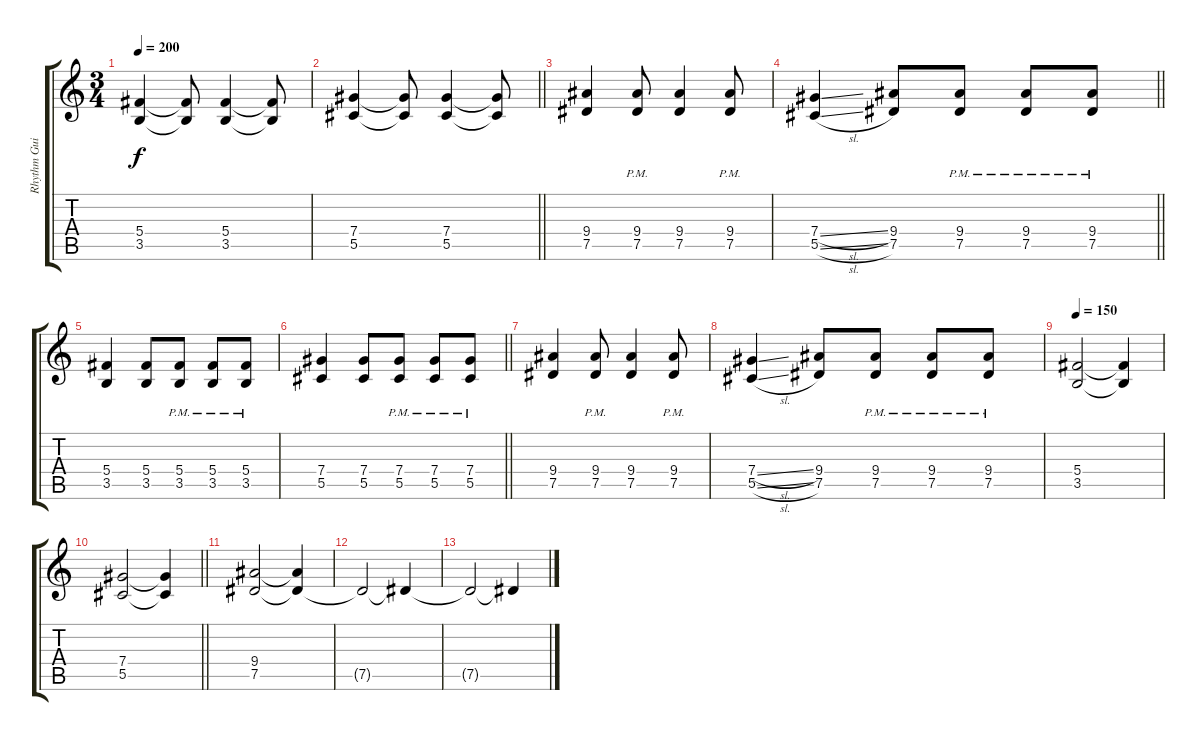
\track ("Rhythm Guitar" "Rhythm Gui") {instrument acousticguitarsteel}
\staff {score tabs}
\tuning (Eb4 Bb3 Gb3 Db3 Ab2 Eb2) {hide}
\ts (3 4)
\tempo 200
\clef g2
\ks c
(5.4 3.5).4{dy f} (5.4{t} 3.5{t}).8 (5.4 3.5).4 (5.4{t} 3.5{t}).8 |
\barLineRight lightlight
(7.4 5.5).4 (7.4{t} 5.5{t}).8 (7.4 5.5).4 (7.4{t} 5.5{t}).8 |
(9.4 7.5).4 (9.4{pm} 7.5{pm}).8 (9.4 7.5).4 (9.4{pm} 7.5{pm}).8 |
\barLineRight lightlight
(7.4{sl} 5.5{sl}).4 (9.4 7.5).8 (9.4{pm} 7.5{pm}).8 (9.4{pm} 7.5{pm}).8 (9.4{pm} 7.5{pm}).8 |
(5.4 3.5).4 (5.4 3.5).8 (5.4{pm} 3.5{pm}).8 (5.4{pm} 3.5{pm}).8 (5.4{pm} 3.5{pm}).8 |
\barLineRight lightlight
(7.4 5.5).4 (7.4 5.5).8 (7.4{pm} 5.5{pm}).8 (7.4{pm} 5.5{pm}).8 (7.4{pm} 5.5{pm}).8 |
(9.4 7.5).4 (9.4{pm} 7.5{pm}).8 (9.4 7.5).4 (9.4{pm} 7.5{pm}).8 |
(7.4{sl} 5.5{sl}).4 (9.4 7.5).8 (9.4{pm} 7.5{pm}).8 (9.4{pm} 7.5{pm}).8 (9.4{pm} 7.5{pm}).8 |
\tempo 120
\tempo 150
(5.4 3.5).2 (5.4{t} 3.5{t}).4 |
\barLineRight lightlight
(7.4 5.5).2 (7.4{t} 5.5{t}).4 |
(9.4 7.5).2 (9.4{t} 7.5{t}).4 |
7.5{t}.2 7.5{t}.4 |
7.5{t}.2 7.5{t}.4
